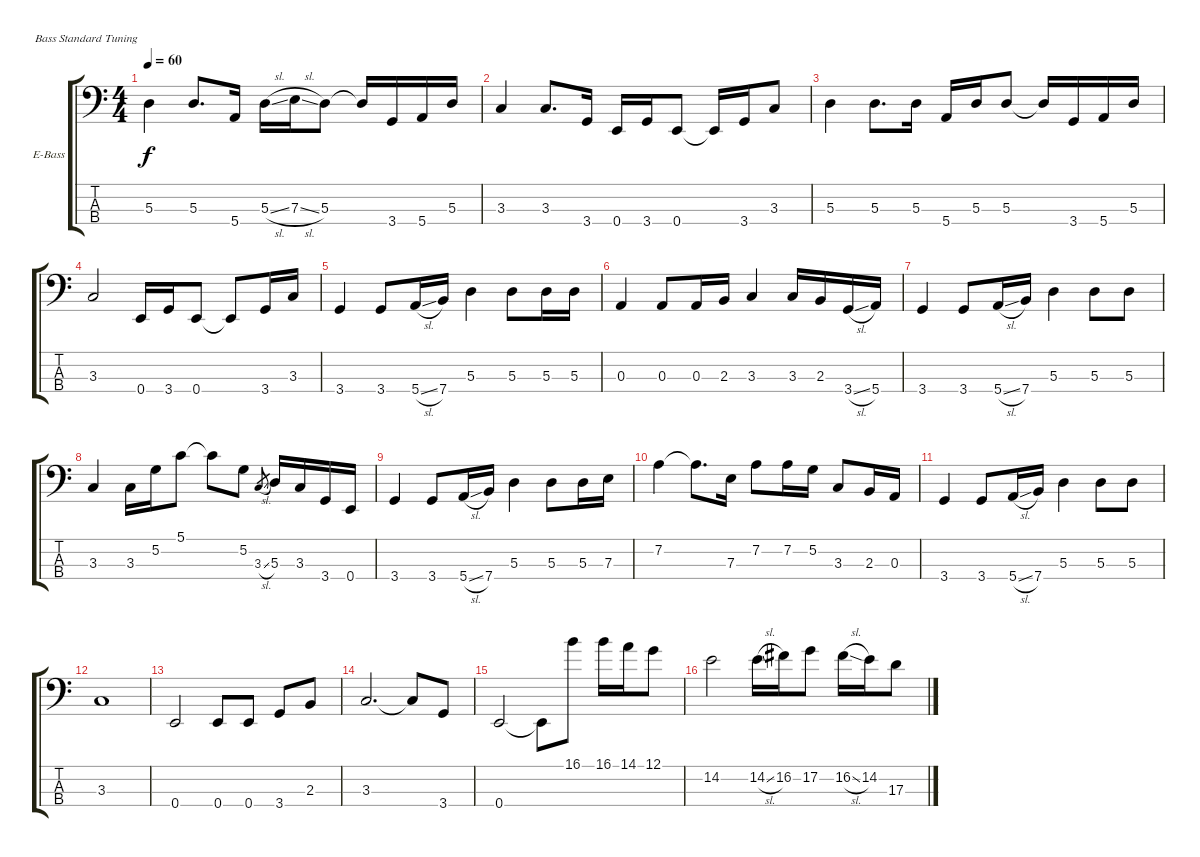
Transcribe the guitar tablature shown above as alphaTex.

\defaultSystemsLayout 4
\bracketExtendMode groupsimilarinstruments
\firstSystemTrackNameOrientation horizontal
\otherSystemsTrackNameOrientation horizontal
\track ("Electric Bass" "E-Bass") {instrument electricbassfinger}
\staff {score tabs}
\tuning (G2 D2 A1 E1)
\ts (4 4)
\tempo 60
\clef f4
\scale
0.333333
\ks c
5.3.4{dy f} 5.3.8{d} 5.4.16 5.3{sl}.16 7.3{sl}.16 5.3.8 5.3{t}.16 3.4.16 5.4.16 5.3.16 |
\scale
0.333333 3.3.4 3.3.8{d} 3.4.16 0.4.16 3.4.16 0.4.8 0.4{t}.16 3.4.16 3.3.8 |
\scale
0.333333 5.3.4 5.3.8{d} 5.3.16 5.4.16 5.3.16 5.3.8 5.3{t}.16 3.4.16 5.4.16 5.3.16 |
\scale
0.333333 3.3.2 0.4.16 3.4.16 0.4.8 0.4{t}.8 3.4.16 3.3.16 |
\scale
0.333333 3.4.4 3.4.8 5.4{sl}.16 7.4.16 5.3.4 5.3.8 5.3.16 5.3.16 |
\scale
0.333333 0.3.4 0.3.8 0.3.16 2.3.16 3.3.4 3.3.16 2.3.16 3.4{sl}.16 5.4.16 |
\scale
0.333333 3.4.4 3.4.8 5.4{sl}.16 7.4.16 5.3.4 5.3.8 5.3.8 |
\scale
0.333333 3.3.4 3.3.16 5.2.16 5.1.8 5.1{t}.8 5.2.8 3.3{sl}.8{gr} 5.3.16 3.3.16 3.4.16 0.4.16 |
\scale
0.333333 3.4.4 3.4.8 5.4{sl}.16 7.4.16 5.3.4 5.3.8 5.3.16 7.3.16 |
\scale
0.333333 7.2.4 7.2{t}.8{d} 7.3.16 7.2.8 7.2.16 5.2.16 3.3.8 2.3.16 0.3.16 |
\scale
0.333333 3.4.4 3.4.8 5.4{sl}.16 7.4.16 5.3.4 5.3.8 5.3.8 |
\scale
0.333333 3.3.1 |
\scale
0.333333 0.4.2 0.4.8 0.4.8 3.4.8 2.3.8 |
\scale
0.333333 3.3.2{d} 3.3{t}.8 3.4.8 |
\scale
0.333333 0.4.2 0.4{t}.8 16.1.8 16.1.16 14.1.16 12.1.8 |
\scale
0.333333 14.2.2 14.2{sl}.16 16.2.16 17.2.8 16.2{sl}.16 14.2.16 17.3.8
